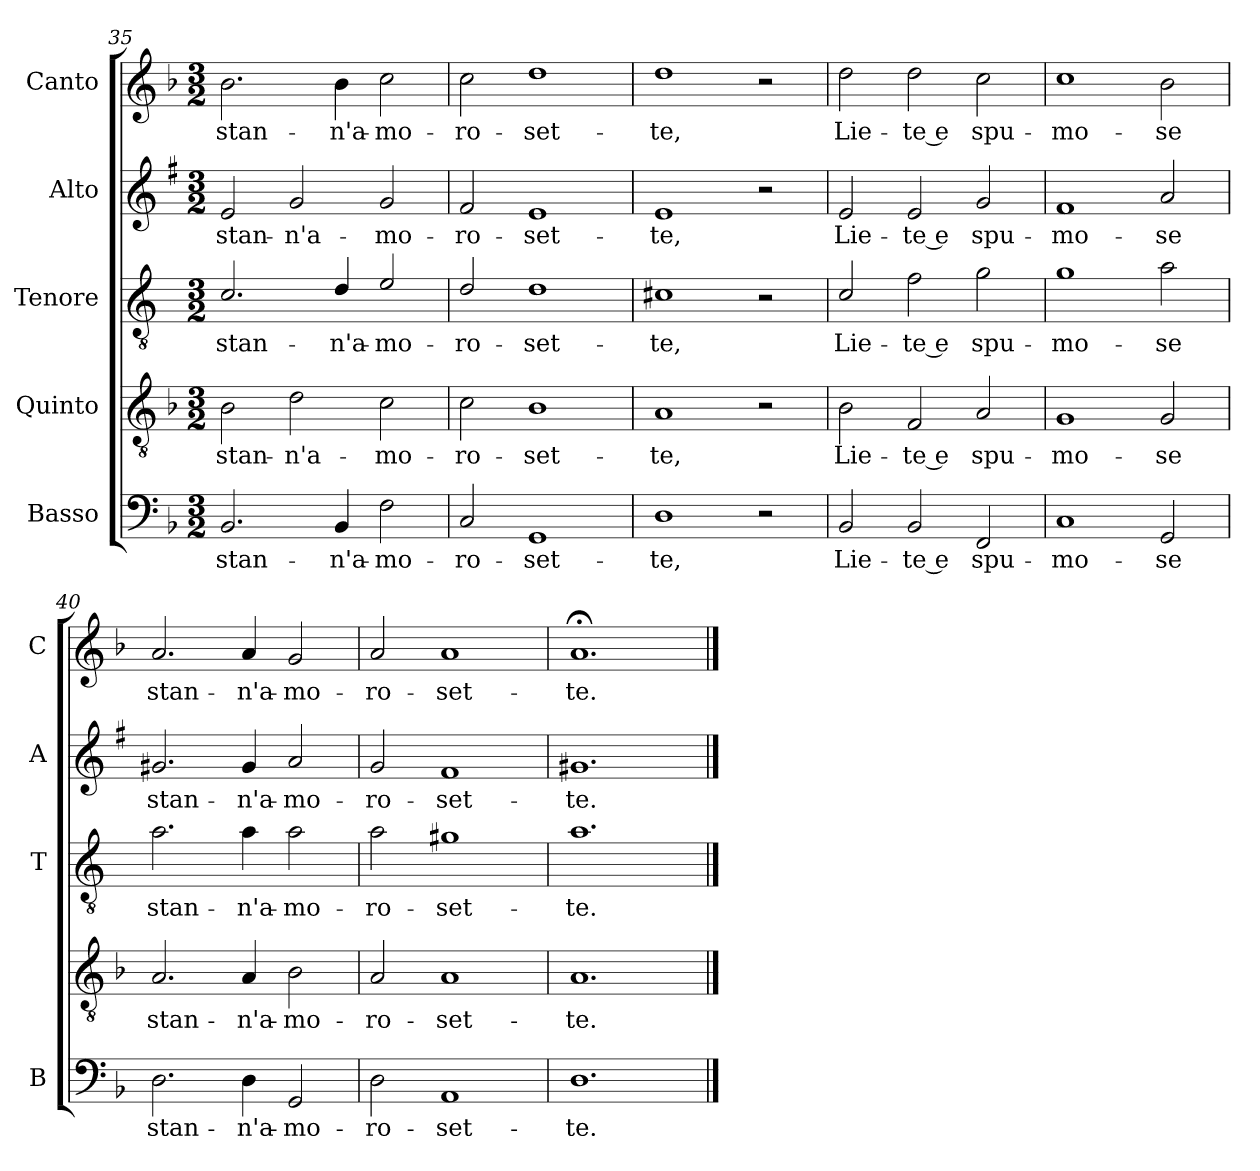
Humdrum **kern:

**kern	**text	**kern	**text	**kern	**text	**kern	**text	**kern	**text
*part5	*part5	*part4	*part4	*part3	*part3	*part2	*part2	*part1	*part1
*staff5	*staff5	*staff4	*staff4	*staff3	*staff3	*staff2	*staff2	*staff1	*staff1
*I"Basso	*	*I"Quinto	*	*I"Tenore	*	*I"Alto	*	*I"Canto	*
*I'B	*	*	*	*I'T	*	*I'A	*	*I'C	*
*clefF4	*	*clefGv2	*	*clefGv2	*	*clefG2	*	*clefG2	*
*	*	*	*	*ITrd4c7	*	*ITrd1c2	*	*	*
*k[b-]	*	*k[b-]	*	*k[b-]	*	*k[b-]	*	*k[b-]	*
*F:	*	*F:	*	*F:	*	*F:	*	*F:	*
*M3/2	*	*M3/2	*	*M3/2	*	*M3/2	*	*M3/2	*
=35	=35	=35	=35	=35	=35	=35	=35	=35	=35
!	!LO:LY:b	!	!LO:LY:b	!	!LO:LY:b	!	!LO:LY:b	!	!LO:LY:b
2.BB-/	stan-	2B-\	stan-	2.F/	stan-	2d/	stan-	2.b-\	stan-
!	!	!	!LO:LY:b	!	!	!	!LO:LY:b	!	!
.	.	2d\	-n'a-	.	.	2f/	-n'a-	.	.
!	!LO:LY:b	!	!	!	!LO:LY:b	!	!	!	!LO:LY:b
4BB-/	-n'a-	.	.	4G/	-n'a-	.	.	4b-\	-n'a-
!	!LO:LY:b	!	!LO:LY:b	!	!LO:LY:b	!	!LO:LY:b	!	!LO:LY:b
2F\	-mo-	2c\	-mo-	2A/	-mo-	2f/	-mo-	2cc\	-mo-
!!LO:PB:g=z
=36	=36	=36	=36	=36	=36	=36	=36	=36	=36
!	!LO:LY:b	!	!LO:LY:b	!	!LO:LY:b	!	!LO:LY:b	!	!LO:LY:b
2C/	-ro-	2c\	-ro-	2G/	-ro-	2e/	-ro-	2cc\	-ro-
!	!LO:LY:b	!	!LO:LY:b	!	!LO:LY:b	!	!LO:LY:b	!	!LO:LY:b
1GG	-set-	1B-	-set-	1G	-set-	1d	-set-	1dd	-set-
=37	=37	=37	=37	=37	=37	=37	=37	=37	=37
!	!LO:LY:b	!	!LO:LY:b	!	!LO:LY:b	!	!LO:LY:b	!	!LO:LY:b
1D	-te,	1A	-te,	1F#X	-te,	1d	-te,	1dd	-te,
2r	.	2r	.	2r	.	2r	.	2r	.
=38	=38	=38	=38	=38	=38	=38	=38	=38	=38
!	!LO:LY:b	!	!LO:LY:b	!	!LO:LY:b	!	!LO:LY:b	!	!LO:LY:b
2BB-/	Lie-	2B-\	Lie-	2F/	Lie-	2d/	Lie-	2dd\	Lie-
!	!LO:LY:b	!	!LO:LY:b	!	!LO:LY:b	!	!LO:LY:b	!	!LO:LY:b
2BB-/	-te e	2F/	-te e	2B-\	-te e	2d/	-te e	2dd\	-te e
!	!LO:LY:b	!	!LO:LY:b	!	!LO:LY:b	!	!LO:LY:b	!	!LO:LY:b
2FF/	spu-	2A/	spu-	2c\	spu-	2f/	spu-	2cc\	spu-
=39	=39	=39	=39	=39	=39	=39	=39	=39	=39
!	!LO:LY:b	!	!LO:LY:b	!	!LO:LY:b	!	!LO:LY:b	!	!LO:LY:b
1C	-mo-	1G	-mo-	1c	-mo-	1e	-mo-	1cc	-mo-
!	!LO:LY:b	!	!LO:LY:b	!	!LO:LY:b	!	!LO:LY:b	!	!LO:LY:b
2GG/	-se	2G/	-se	2d\	-se	2g/	-se	2b-\	-se
=40	=40	=40	=40	=40	=40	=40	=40	=40	=40
!	!LO:LY:b	!	!LO:LY:b	!	!LO:LY:b	!	!LO:LY:b	!	!LO:LY:b
2.D\	stan-	2.A/	stan-	2.d\	stan-	2.f#X/	stan-	2.a/	stan-
!	!LO:LY:b	!	!LO:LY:b	!	!LO:LY:b	!	!LO:LY:b	!	!LO:LY:b
4D\	-n'a-	4A/	-n'a-	4d\	-n'a-	4f#/	-n'a-	4a/	-n'a-
!	!LO:LY:b	!	!LO:LY:b	!	!LO:LY:b	!	!LO:LY:b	!	!LO:LY:b
2GG/	-mo-	2B-\	-mo-	2d\	-mo-	2g/	-mo-	2g/	-mo-
=41	=41	=41	=41	=41	=41	=41	=41	=41	=41
!	!LO:LY:b	!	!LO:LY:b	!	!LO:LY:b	!	!LO:LY:b	!	!LO:LY:b
2D\	-ro-	2A/	-ro-	2d\	-ro-	2f/	-ro-	2a/	-ro-
!	!LO:LY:b	!	!LO:LY:b	!	!LO:LY:b	!	!LO:LY:b	!	!LO:LY:b
1AA	-set-	1A	-set-	1c#X	-set-	1e	-set-	1a	-set-
=42	=42	=42	=42	=42	=42	=42	=42	=42	=42
!	!LO:LY:b	!	!LO:LY:b	!	!LO:LY:b	!	!LO:LY:b	!	!LO:LY:b
1.D	-te.	1.A	-te.	1.d	-te.	1.f#X	-te.	1.a;<	-te.
==	==	==	==	==	==	==	==	==	==
*-	*-	*-	*-	*-	*-	*-	*-	*-	*-
